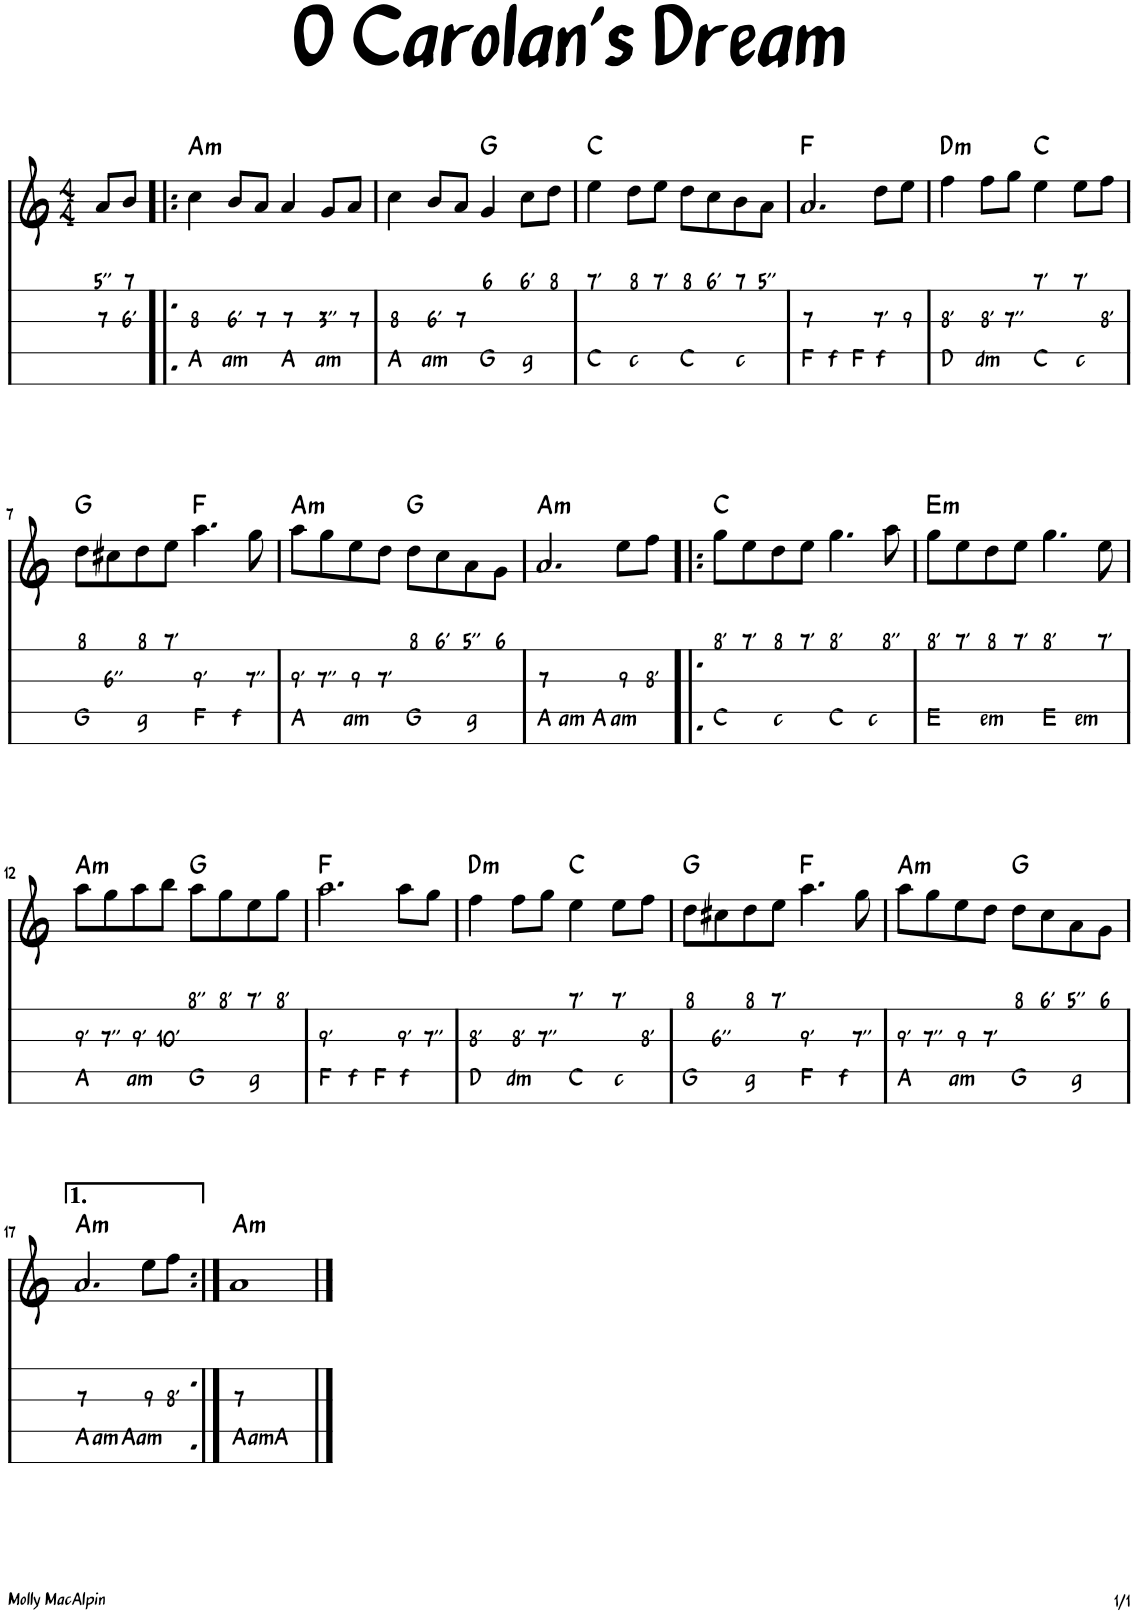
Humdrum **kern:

**kern	**text	**text	**text	**kern	**harte
*part2	*part2	*part2	*part2	*part1	*part1
*staff2	*staff2	*staff2	*staff2	*staff1	*
*I"Harmonica	*	*	*	*I"Piano	*
*I'Hmca	*	*	*	*I'Pno	*
*stria4	*	*	*	*	*
*clefG2	*	*	*	*clefG2	*
*k[]	*	*	*	*k[]	*
*M4/4	*	*	*	*M4/4	*
=1	=1	=1	=1	=1	=1
!	!LO:LY:b	!LO:LY:b	!	!	!
*^	*	*	*	*	*
8aL	4ryy	5''	7	.	8a/L	.
!	!	!LO:LY:b	!LO:LY:b	!	!	!
8bJ	.	7	6'	.	8b/J	.
=2!|:	=2!|:	=2!|:	=2!|:	=2!|:	=2!|:	=2!|:
!	!	!	!LO:LY:b	!	!	!
!	!	!	!	!LO:LY:b	!	!LO:H:kt=m
4cc	4ryy	.	.	A	4cc\	A:min
!	!	!	!LO:LY:b	!	!	!
!	!	!	!	!LO:LY:b	!	!
8bL	4ryy	.	.	am	8b/L	.
!	!	!	!LO:LY:b	!	!	!
8aJ	.	.	7	.	8a/J	.
!	!	!	!LO:LY:b	!	!	!
!	!	!	!	!LO:LY:b	!	!
4a	4ryy	.	.	A	4a/	.
!	!	!	!LO:LY:b	!	!	!
!	!	!	!	!LO:LY:b	!	!
8gL	4ryy	.	.	am	8g/L	.
!	!	!	!LO:LY:b	!	!	!
8aJ	.	.	7	.	8a/J	.
=3	=3	=3	=3	=3	=3	=3
!	!	!	!LO:LY:b	!	!	!
!	!	!	!	!LO:LY:b	!	!
4cc	4ryy	.	.	A	4cc\	.
!	!	!	!LO:LY:b	!	!	!
!	!	!	!	!LO:LY:b	!	!
8bL	4ryy	.	.	am	8b/L	.
!	!	!	!LO:LY:b	!	!	!
8aJ	.	.	7	.	8a/J	.
!	!	!LO:LY:b	!	!	!	!
!	!	!	!	!LO:LY:b	!	!
4g	4ryy	.	.	G	4g/	G:maj
!	!	!LO:LY:b	!	!	!	!
!	!	!	!	!LO:LY:b	!	!
8ccL	4ryy	.	.	g	8cc\L	.
!	!	!LO:LY:b	!	!	!	!
8ddJ	.	8	.	.	8dd\J	.
=4	=4	=4	=4	=4	=4	=4
!	!	!LO:LY:b	!	!	!	!
!	!	!	!	!LO:LY:b	!	!
4ee	4ryy	.	.	C	4ee\	C:maj
!	!	!LO:LY:b	!	!	!	!
!	!	!	!	!LO:LY:b	!	!
8ddL	4ryy	.	.	c	8dd\L	.
!	!	!LO:LY:b	!	!	!	!
8eeJ	.	7'	.	.	8ee\J	.
!	!	!LO:LY:b	!	!	!	!
!	!	!	!	!LO:LY:b	!	!
8ddL	4ryy	.	.	C	8dd\L	.
!	!	!LO:LY:b	!	!	!	!
8cc	.	6'	.	.	8cc\	.
!	!	!LO:LY:b	!	!	!	!
!	!	!	!	!LO:LY:b	!	!
8b	4ryy	.	.	c	8b\	.
!	!	!LO:LY:b	!	!	!	!
8aJ	.	5''	.	.	8a\J	.
=5	=5	=5	=5	=5	=5	=5
!	!	!	!LO:LY:b	!	!	!
!	!	!	!	!LO:LY:b	!	!
2.a	4ryy	.	.	F	2.a/	F:maj
!	!	!	!	!LO:LY:b	!	!
.	4ryy	.	.	f	.	.
!	!	!	!	!LO:LY:b	!	!
.	4ryy	.	.	F	.	.
!	!	!	!LO:LY:b	!	!	!
!	!	!	!	!LO:LY:b	!	!
8ddL	4ryy	.	.	f	8dd\L	.
!	!	!	!LO:LY:b	!	!	!
8eeJ	.	.	9	.	8ee\J	.
=6	=6	=6	=6	=6	=6	=6
!	!	!	!LO:LY:b	!	!	!
!	!	!	!	!LO:LY:b	!	!LO:H:kt=m
4ff	4ryy	.	.	D	4ff\	D:min
!	!	!	!LO:LY:b	!	!	!
!	!	!	!	!LO:LY:b	!	!
8ffL	4ryy	.	.	dm	8ff\L	.
!	!	!	!LO:LY:b	!	!	!
8ggJ	.	.	7''	.	8gg\J	.
!	!	!LO:LY:b	!	!	!	!
!	!	!	!	!LO:LY:b	!	!
4ee	4ryy	.	.	C	4ee\	C:maj
!	!	!LO:LY:b	!	!	!	!
!	!	!	!	!LO:LY:b	!	!
8eeL	4ryy	.	.	c	8ee\L	.
!	!	!	!LO:LY:b	!	!	!
8ffJ	.	.	8'	.	8ff\J	.
!!LO:LB:g=z
=7	=7	=7	=7	=7	=7	=7
!	!	!LO:LY:b	!	!	!	!
!	!	!	!	!LO:LY:b	!	!
8ddL	4ryy	.	.	G	8dd\L	G:maj
!	!	!	!LO:LY:b	!	!	!
8cc#X	.	.	6''	.	8cc#X\	.
!	!	!LO:LY:b	!	!	!	!
!	!	!	!	!LO:LY:b	!	!
8dd	4ryy	.	.	g	8dd\	.
!	!	!LO:LY:b	!	!	!	!
8eeJ	.	7'	.	.	8ee\J	.
!	!	!	!LO:LY:b	!	!	!
!	!	!	!	!LO:LY:b	!	!
4.aa	4ryy	.	.	F	4.aa\	F:maj
!	!	!	!	!LO:LY:b	!	!
.	4ryy	.	.	f	.	.
!	!	!	!LO:LY:b	!	!	!
8gg	.	.	7''	.	8gg\	.
=8	=8	=8	=8	=8	=8	=8
!	!	!	!LO:LY:b	!	!	!
!	!	!	!	!LO:LY:b	!	!LO:H:kt=m
8aaL	4ryy	.	.	A	8aa\L	A:min
!	!	!	!LO:LY:b	!	!	!
8gg	.	.	7''	.	8gg\	.
!	!	!	!LO:LY:b	!	!	!
!	!	!	!	!LO:LY:b	!	!
8ee	4ryy	.	.	am	8ee\	.
!	!	!	!LO:LY:b	!	!	!
8ddJ	.	.	7'	.	8dd\J	.
!	!	!LO:LY:b	!	!	!	!
!	!	!	!	!LO:LY:b	!	!
8ddL	4ryy	.	.	G	8dd\L	G:maj
!	!	!LO:LY:b	!	!	!	!
8cc	.	6'	.	.	8cc\	.
!	!	!LO:LY:b	!	!	!	!
!	!	!	!	!LO:LY:b	!	!
8a	4ryy	.	.	g	8a\	.
!	!	!LO:LY:b	!	!	!	!
8gJ	.	6	.	.	8g\J	.
=9	=9	=9	=9	=9	=9	=9
!	!	!	!LO:LY:b	!	!	!
!	!	!	!	!LO:LY:b	!	!LO:H:kt=m
2.a	4ryy	.	.	A	2.a/	A:min
!	!	!	!	!LO:LY:b	!	!
.	4ryy	.	.	am	.	.
!	!	!	!	!LO:LY:b	!	!
.	4ryy	.	.	A	.	.
!	!	!	!LO:LY:b	!	!	!
!	!	!	!	!LO:LY:b	!	!
8eeL	4ryy	.	.	am	8ee\L	.
!	!	!	!LO:LY:b	!	!	!
8ffJ	.	.	8'	.	8ff\J	.
=10!|:	=10!|:	=10!|:	=10!|:	=10!|:	=10!|:	=10!|:
!	!	!LO:LY:b	!	!	!	!
!	!	!	!	!LO:LY:b	!	!
8ggL	4ryy	.	.	C	8gg\L	C:maj
!	!	!LO:LY:b	!	!	!	!
8ee	.	7'	.	.	8ee\	.
!	!	!LO:LY:b	!	!	!	!
!	!	!	!	!LO:LY:b	!	!
8dd	4ryy	.	.	c	8dd\	.
!	!	!LO:LY:b	!	!	!	!
8eeJ	.	7'	.	.	8ee\J	.
!	!	!LO:LY:b	!	!	!	!
!	!	!	!	!LO:LY:b	!	!
4.gg	4ryy	.	.	C	4.gg\	.
!	!	!	!	!LO:LY:b	!	!
.	4ryy	.	.	c	.	.
!	!	!LO:LY:b	!	!	!	!
8aa	.	8''	.	.	8aa\	.
=11	=11	=11	=11	=11	=11	=11
!	!	!LO:LY:b	!	!	!	!
!	!	!	!	!LO:LY:b	!	!LO:H:kt=m
8ggL	4ryy	.	.	E	8gg\L	E:min
!	!	!LO:LY:b	!	!	!	!
8ee	.	7'	.	.	8ee\	.
!	!	!LO:LY:b	!	!	!	!
!	!	!	!	!LO:LY:b	!	!
8dd	4ryy	.	.	em	8dd\	.
!	!	!LO:LY:b	!	!	!	!
8eeJ	.	7'	.	.	8ee\J	.
!	!	!LO:LY:b	!	!	!	!
!	!	!	!	!LO:LY:b	!	!
4.gg	4ryy	.	.	E	4.gg\	.
!	!	!	!	!LO:LY:b	!	!
.	4ryy	.	.	em	.	.
!	!	!LO:LY:b	!	!	!	!
8ee	.	7'	.	.	8ee\	.
!!LO:LB:g=z
=12	=12	=12	=12	=12	=12	=12
!	!	!	!LO:LY:b	!	!	!
!	!	!	!	!LO:LY:b	!	!LO:H:kt=m
8aaL	4ryy	.	.	A	8aa\L	A:min
!	!	!	!LO:LY:b	!	!	!
8gg	.	.	7''	.	8gg\	.
!	!	!	!LO:LY:b	!	!	!
!	!	!	!	!LO:LY:b	!	!
8aa	4ryy	.	.	am	8aa\	.
!	!	!	!LO:LY:b	!	!	!
8bbJ	.	.	10'	.	8bb\J	.
!	!	!LO:LY:b	!	!	!	!
!	!	!	!	!LO:LY:b	!	!
8aaL	4ryy	.	.	G	8aa\L	G:maj
!	!	!LO:LY:b	!	!	!	!
8gg	.	8'	.	.	8gg\	.
!	!	!LO:LY:b	!	!	!	!
!	!	!	!	!LO:LY:b	!	!
8ee	4ryy	.	.	g	8ee\	.
!	!	!LO:LY:b	!	!	!	!
8ggJ	.	8'	.	.	8gg\J	.
=13	=13	=13	=13	=13	=13	=13
!	!	!	!LO:LY:b	!	!	!
!	!	!	!	!LO:LY:b	!	!
2.aa	4ryy	.	.	F	2.aa\	F:maj
!	!	!	!	!LO:LY:b	!	!
.	4ryy	.	.	f	.	.
!	!	!	!	!LO:LY:b	!	!
.	4ryy	.	.	F	.	.
!	!	!	!LO:LY:b	!	!	!
!	!	!	!	!LO:LY:b	!	!
8aaL	4ryy	.	.	f	8aa\L	.
!	!	!	!LO:LY:b	!	!	!
8ggJ	.	.	7''	.	8gg\J	.
=14	=14	=14	=14	=14	=14	=14
!	!	!	!LO:LY:b	!	!	!
!	!	!	!	!LO:LY:b	!	!LO:H:kt=m
4ff	4ryy	.	.	D	4ff\	D:min
!	!	!	!LO:LY:b	!	!	!
!	!	!	!	!LO:LY:b	!	!
8ffL	4ryy	.	.	dm	8ff\L	.
!	!	!	!LO:LY:b	!	!	!
8ggJ	.	.	7''	.	8gg\J	.
!	!	!LO:LY:b	!	!	!	!
!	!	!	!	!LO:LY:b	!	!
4ee	4ryy	.	.	C	4ee\	C:maj
!	!	!LO:LY:b	!	!	!	!
!	!	!	!	!LO:LY:b	!	!
8eeL	4ryy	.	.	c	8ee\L	.
!	!	!	!LO:LY:b	!	!	!
8ffJ	.	.	8'	.	8ff\J	.
=15	=15	=15	=15	=15	=15	=15
!	!	!LO:LY:b	!	!	!	!
!	!	!	!	!LO:LY:b	!	!
8ddL	4ryy	.	.	G	8dd\L	G:maj
!	!	!	!LO:LY:b	!	!	!
8cc#X	.	.	6''	.	8cc#X\	.
!	!	!LO:LY:b	!	!	!	!
!	!	!	!	!LO:LY:b	!	!
8dd	4ryy	.	.	g	8dd\	.
!	!	!LO:LY:b	!	!	!	!
8eeJ	.	7'	.	.	8ee\J	.
!	!	!	!LO:LY:b	!	!	!
!	!	!	!	!LO:LY:b	!	!
4.aa	4ryy	.	.	F	4.aa\	F:maj
!	!	!	!	!LO:LY:b	!	!
.	4ryy	.	.	f	.	.
!	!	!	!LO:LY:b	!	!	!
8gg	.	.	7''	.	8gg\	.
=16	=16	=16	=16	=16	=16	=16
!	!	!	!LO:LY:b	!	!	!
!	!	!	!	!LO:LY:b	!	!LO:H:kt=m
8aaL	4ryy	.	.	A	8aa\L	A:min
!	!	!	!LO:LY:b	!	!	!
8gg	.	.	7''	.	8gg\	.
!	!	!	!LO:LY:b	!	!	!
!	!	!	!	!LO:LY:b	!	!
8ee	4ryy	.	.	am	8ee\	.
!	!	!	!LO:LY:b	!	!	!
8ddJ	.	.	7'	.	8dd\J	.
!	!	!LO:LY:b	!	!	!	!
!	!	!	!	!LO:LY:b	!	!
8ddL	4ryy	.	.	G	8dd\L	G:maj
!	!	!LO:LY:b	!	!	!	!
8cc	.	6'	.	.	8cc\	.
!	!	!LO:LY:b	!	!	!	!
!	!	!	!	!LO:LY:b	!	!
8a	4ryy	.	.	g	8a\	.
!	!	!LO:LY:b	!	!	!	!
8gJ	.	6	.	.	8g\J	.
!!LO:LB:g=z
=17	=17	=17	=17	=17	=17	=17
!	!	!	!LO:LY:b	!	!	!
!	!	!	!	!LO:LY:b	!	!LO:H:kt=m
2.a	4ryy	.	.	A	2.a/	A:min
!	!	!	!	!LO:LY:b	!	!
.	4ryy	.	.	am	.	.
!	!	!	!	!LO:LY:b	!	!
.	4ryy	.	.	A	.	.
!	!	!	!LO:LY:b	!	!	!
!	!	!	!	!LO:LY:b	!	!
8eeL	4ryy	.	.	am	8ee\L	.
!	!	!	!LO:LY:b	!	!	!
8ffJ	.	.	8'	.	8ff\J	.
=18:|!	=18:|!	=18:|!	=18:|!	=18:|!	=18:|!	=18:|!
!	!	!	!LO:LY:b	!	!	!
!	!	!	!	!LO:LY:b	!	!LO:H:kt=m
1a	4ryy	.	.	A	1a	A:min
!	!	!	!	!LO:LY:b	!	!
.	4ryy	.	.	am	.	.
!	!	!	!	!LO:LY:b	!	!
.	4ryy	.	.	A	.	.
.	4ryy	.	.	.	.	.
*v	*v	*	*	*	*	*
==	==	==	==	==	==
*-	*-	*-	*-	*-	*-
